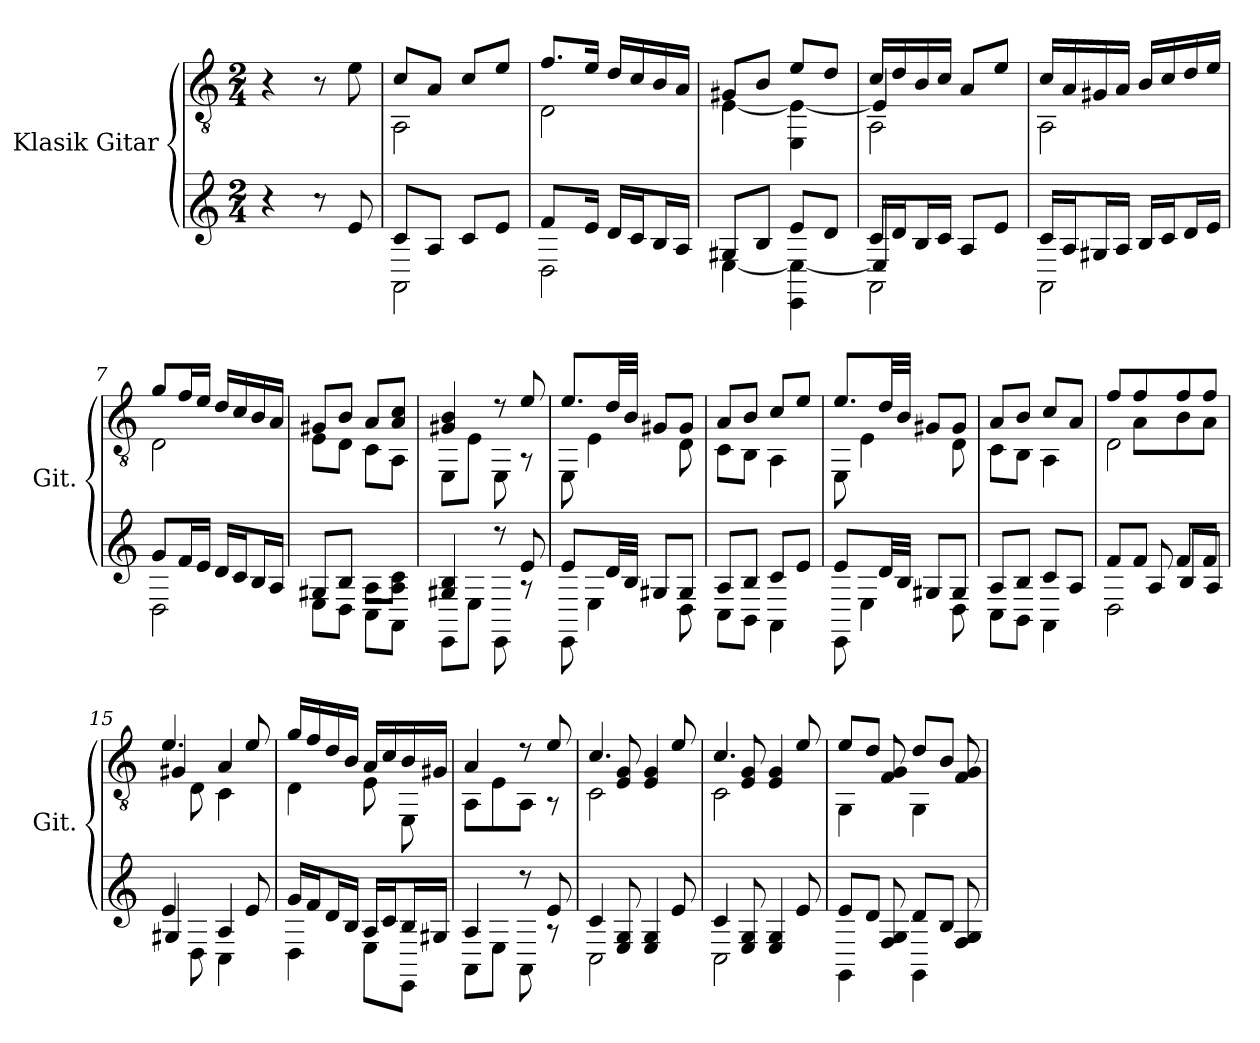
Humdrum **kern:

**kern	**kern
*part1	*part1
*staff2	*staff1
*I"Klasik Gitar	*
*I'Git.	*
*stria6	*
*	*clefGv2
*k[]	*k[]
*M2/4	*M2/4
*MM80	*MM80
=1	=1
4r	4r
8r	8r
8e	8e\
=2	=2
*^	*^
8cL	2AA	8c/L	2AA\
8AJ	.	8A/J	.
8cL	.	8c/L	.
8eJ	.	8e/J	.
=3	=3	=3	=3
!LO:N:vis=8	!	!	!
8.fL	2D	8.f/L	2D\
16eJk	.	16e/Jk	.
16dLL	.	16d/LL	.
16cJ	.	16c/	.
16BL	.	16B/	.
16AJJ	.	16A/JJ	.
=4	=4	=4	=4
8G#L	[4E	8G#X/L	[4E\
8BJ	.	8B/J	.
8eL	4EE 4E_	8e/L	4EE\ 4E\_
8dJ	.	8d/J	.
=5	=5	=5	=5
*	*^	*	*^
16cLL	2AA	4E]	16c/LL	2AA\	4E/]
16dJ	.	.	16d/	.	.
16BL	.	.	16B/	.	.
16cJJ	.	.	16c/JJ	.	.
8AL	.	4ryy	8A/L	.	4ryy
8eJ	.	.	8e/J	.	.
*	*v	*v	*	*	*
*	*	*	*v	*v
=6	=6	=6	=6
16cLL	2AA	16c/LL	2AA\
16AJ	.	16A/	.
16G#L	.	16G#X/	.
16AJJ	.	16A/JJ	.
16BLL	.	16B/LL	.
16cJ	.	16c/	.
16dL	.	16d/	.
16eJJ	.	16e/JJ	.
=7	=7	=7	=7
8gL	2D	8g/L	2D\
16fL	.	16f/L	.
16eJJ	.	16e/JJ	.
16dLL	.	16d/LL	.
16cJ	.	16c/	.
16BL	.	16B/	.
16AJJ	.	16A/JJ	.
!!LO:LB:g=z	!!
=8	=8	=8	=8
8G#L	8EL	8G#X/L	8E\L
8BJ	8DJ	8B/J	8D\J
8AL	8CL	8A/L	8C\L
8A\ 8c\J	8AAJ	8A/ 8c/J	8AA\J
=9	=9	=9	=9
4G# 4B	8EEL	4G#X/ 4B/	8EE\L
.	8EJ	.	8E\J
8r	8EE	8r	8EE\
8e	8r	8e/	8r
=10	=10	=10	=10
!LO:N:vis=8	!	!	!
8.eL	8EE	8.e/L	8EE\
.	4E	.	4E\
32dLL	.	32d/LL	.
32BJJJ	.	32B/JJJ	.
8G#L	.	8G#X/L	.
8G#J	8D	8G#/J	8D\
=11	=11	=11	=11
8AL	8CL	8A/L	8C\L
8BJ	8BBJ	8B/J	8BB\J
8cL	4AA	8c/L	4AA\
8eJ	.	8e/J	.
=12	=12	=12	=12
!LO:N:vis=8	!	!	!
8.eL	8EE	8.e/L	8EE\
.	4E	.	4E\
32dLL	.	32d/LL	.
32BJJJ	.	32B/JJJ	.
8G#XL	.	8G#X/L	.
8G#J	8D	8G#/J	8D\
=13	=13	=13	=13
8AL	8CL	8A/L	8C\L
8BJ	8BBJ	8B/J	8BB\J
8cL	4AA	8c/L	4AA\
8AJ	.	8A/J	.
=14	=14	=14	=14
*	*^	*	*^
8fL	2D	8ryy	8f/L	2D\	8ryy
8fJ	.	8A	8f/	.	8A\L
8fL	.	8BL	8f/	.	8B\
8fJ	.	8AJ	8f/J	.	8A\J
=15	=15	=15	=15	=15	=15
!LO:N:vis=4	!	!	!	!	!
4.e	8ryy	4G#	4.e/	8ryy	4G#X/
.	8D	.	.	8D\	.
.	4C	4A	.	4C\	4A/
8e	.	.	8e/	.	.
*	*v	*v	*	*	*
*	*	*	*v	*v
!!LO:LB:g=z
=16	=16	=16	=16
16gLL	4D	16g/LL	4D\
16fJ	.	16f/	.
16dL	.	16d/	.
16BJJ	.	16B/JJ	.
16ALL	8EL	16A/LL	8E\
16cJ	.	16c/	.
16BL	8EEJ	16B/	8EE\
16G#JJ	.	16G#X/JJ	.
=17	=17	=17	=17
4A	8AAL	4A/	8AA\L
.	8EJ	.	8E\
8r	8AA	8r	8AA\J
8e	8r	8e/	8r
=18	=18	=18	=18
!LO:N:vis=4	!	!	!
*	*^	*	*^
4.c	2C	8ryy	4.c/	2C\	8ryy
.	.	8E 8G	.	.	8E/ 8G/
.	.	4E 4G	.	.	4E/ 4G/
8e	.	.	8e/	.	.
=19	=19	=19	=19	=19	=19
!LO:N:vis=4	!	!	!	!	!
4.c	2C	8ryy	4.c/	2C\	8ryy
.	.	8E 8G	.	.	8E/ 8G/
.	.	4E 4G	.	.	4E/ 4G/
8e	.	.	8e/	.	.
=20	=20	=20	=20	=20	=20
8eL	4GG	8ryy	8e/L	4GG\	8ryy
8dJ	.	8F 8G	8d/J	.	8F/ 8G/
8dL	4GG	8ryy	8d/L	4GG\	8ryy
8BJ	.	8F 8G	8B/J	.	8F/ 8G/
*v	*v	*v	*	*	*
*	*v	*v	*v
=	=
*-	*-
